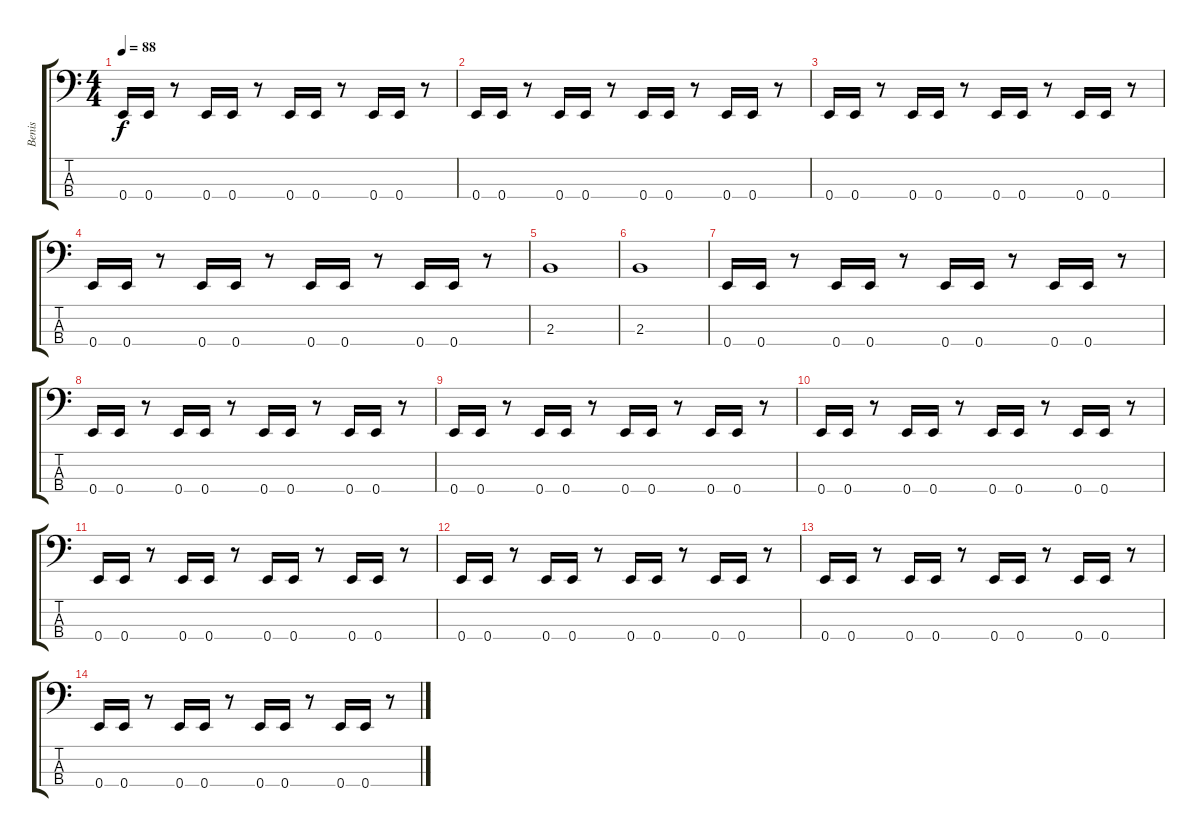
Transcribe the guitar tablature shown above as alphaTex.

\track ("Benis" "Benis") {instrument electricbassfinger}
\staff {score tabs}
\tuning (G2 D2 A1 E1) {hide}
\ts (4 4)
\tempo 88
\clef f4
\ks c
0.4.16{dy f} 0.4.16 r.8 0.4.16 0.4.16 r.8 0.4.16 0.4.16 r.8 0.4.16 0.4.16 r.8 |
0.4.16 0.4.16 r.8 0.4.16 0.4.16 r.8 0.4.16 0.4.16 r.8 0.4.16 0.4.16 r.8 |
0.4.16 0.4.16 r.8 0.4.16 0.4.16 r.8 0.4.16 0.4.16 r.8 0.4.16 0.4.16 r.8 |
0.4.16 0.4.16 r.8 0.4.16 0.4.16 r.8 0.4.16 0.4.16 r.8 0.4.16 0.4.16 r.8 |
2.3.1 |
2.3.1 |
0.4.16 0.4.16 r.8 0.4.16 0.4.16 r.8 0.4.16 0.4.16 r.8 0.4.16 0.4.16 r.8 |
0.4.16 0.4.16 r.8 0.4.16 0.4.16 r.8 0.4.16 0.4.16 r.8 0.4.16 0.4.16 r.8 |
0.4.16 0.4.16 r.8 0.4.16 0.4.16 r.8 0.4.16 0.4.16 r.8 0.4.16 0.4.16 r.8 |
0.4.16 0.4.16 r.8 0.4.16 0.4.16 r.8 0.4.16 0.4.16 r.8 0.4.16 0.4.16 r.8 |
0.4.16 0.4.16 r.8 0.4.16 0.4.16 r.8 0.4.16 0.4.16 r.8 0.4.16 0.4.16 r.8 |
0.4.16 0.4.16 r.8 0.4.16 0.4.16 r.8 0.4.16 0.4.16 r.8 0.4.16 0.4.16 r.8 |
0.4.16 0.4.16 r.8 0.4.16 0.4.16 r.8 0.4.16 0.4.16 r.8 0.4.16 0.4.16 r.8 |
0.4.16 0.4.16 r.8 0.4.16 0.4.16 r.8 0.4.16 0.4.16 r.8 0.4.16 0.4.16 r.8
